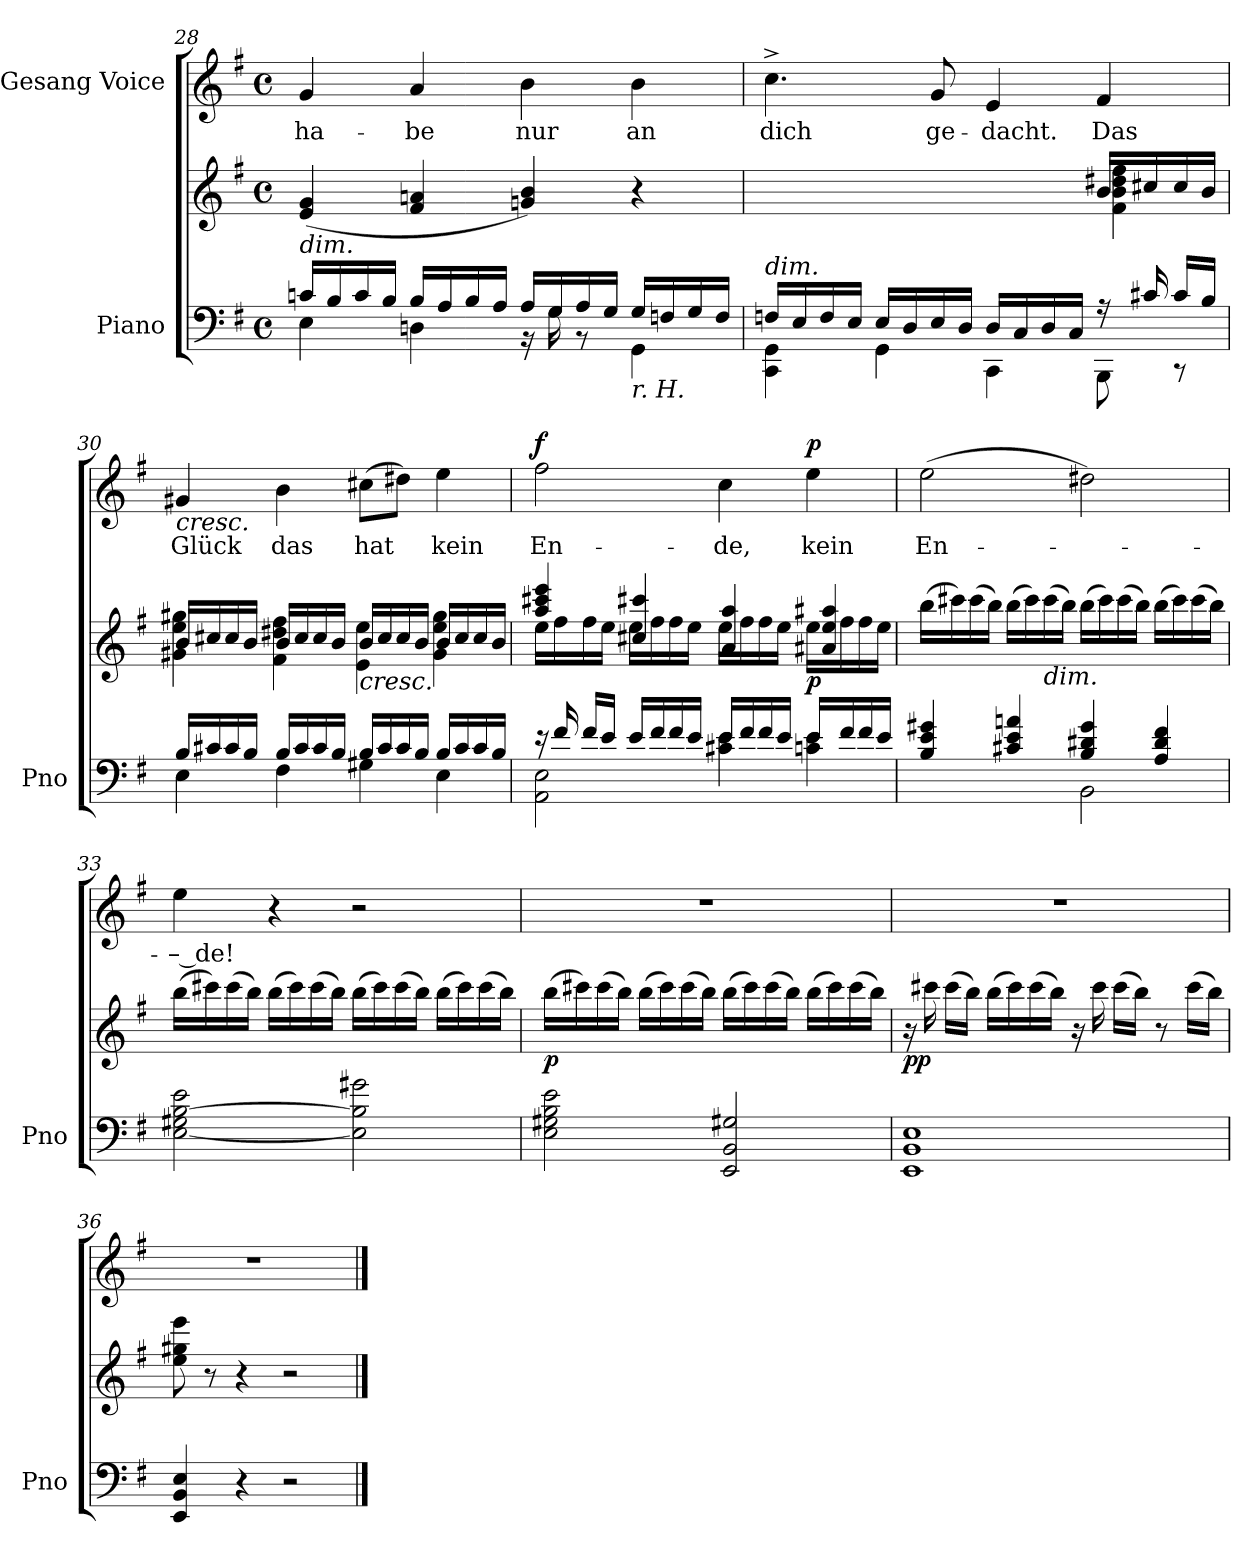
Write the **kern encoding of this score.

**kern	**kern	**dynam	**kern	**text	**dynam
*part2	*part2	*part2	*part1	*part1	*part1
*staff3	*staff2	*staff2/3	*staff1	*staff1	*staff1
*I"Piano	*	*	*I"Gesang Voice	*	*
*I'Pno	*	*	*	*	*
*clefF4	*clefG2	*	*clefG2	*	*
*k[f#]	*k[f#]	*	*k[f#]	*	*
*M4/4	*M4/4	*	*M4/4	*	*
*met(c)	*met(c)	*	*met(c)	*	*
=28	=28	=28	=28	=28	=28
*^	*	*	*	*	*
!	!	!LO:TX:b:i:t=dim.	!	!	!	!
!	!	!	!	!	!LO:LY:b	!
16cn/LL	4E\	(>4e/ 4g/	.	4g/	ha-	.
16B/	.	.	.	.	.	.
16c/	.	.	.	.	.	.
16B/JJ	.	.	.	.	.	.
!	!	!	!	!	!LO:LY:b	!
16B/LL	4Dn\	4f#/ 4an/	.	4a/	-be	.
16A/	.	.	.	.	.	.
16B/	.	.	.	.	.	.
16A/JJ	.	.	.	.	.	.
!	!	!	!	!	!LO:LY:b	!
16A/LL	16r	4gn/ 4b/)	.	4b\	nur	.
16G/	16G\	.	.	.	.	.
16A/	8r	.	.	.	.	.
16G/JJ	.	.	.	.	.	.
!LO:TX:b:i:t=r. H.	!	!	!	!	!	!
!	!	!	!	!	!LO:LY:b	!
16G/LL	4GG\	4r	.	4b\	an	.
16Fn/	.	.	.	.	.	.
16G/	.	.	.	.	.	.
16F/JJ	.	.	.	.	.	.
!!LO:LB:g=z
=29	=29	=29	=29	=29	=29	=29
*	*	*^	*	*	*	*
!LO:TX:a:i:t=dim.	!	!	!	!	!	!	!
!	!	!	!	!	!	!LO:LY:b	!
16Fn/LL	4CC\ 4GG\	2.ryy	2.ryy	.	4.cc^\	dich	.
16E/	.	.	.	.	.	.	.
16F/	.	.	.	.	.	.	.
16E/JJ	.	.	.	.	.	.	.
16E/LL	4GG\	.	.	.	.	.	.
16D/	.	.	.	.	.	.	.
!	!	!	!	!	!	!LO:LY:b	!
16E/	.	.	.	.	8g/	ge-	.
16D/JJ	.	.	.	.	.	.	.
!	!	!	!	!	!	!LO:LY:b	!
16D/LL	4CC\	.	.	.	4e/	-dacht.	.
16C/	.	.	.	.	.	.	.
16D/	.	.	.	.	.	.	.
16C/JJ	.	.	.	.	.	.	.
!	!	!	!	!	!	!LO:LY:b	!
16r	8BBB\	16b/LL	4f#\ 4b\ 4dd#X\ 4ff#\	.	4f#/	Das	.
16c#X/	.	16cc#X/	.	.	.	.	.
16c#/LL	8r	16cc#/	.	.	.	.	.
16B/JJ	.	16b/JJ	.	.	.	.	.
!!LO:PB:g=z
=30	=30	=30	=30	=30	=30	=30	=30
!	!	!	!	!	!	!LO:LY:b	!LO:HP:b
16B/LL	4E\	16b/LL	4g#X\ 4ee\ 4gg#X\	.	4g#X/	Glück	<
16c#X/	.	16cc#X/	.	.	.	.	.
16c#/	.	16cc#/	.	.	.	.	.
16B/JJ	.	16b/JJ	.	.	.	.	.
!	!	!	!	!	!	!LO:LY:b	!
16B/LL	4F#\	16b/LL	4f#\ 4dd#X\ 4ff#\	.	4b\	das	.
16c#/	.	16cc#/	.	.	.	.	.
16c#/	.	16cc#/	.	.	.	.	.
16B/JJ	.	16b/JJ	.	.	.	.	.
!	!	!LO:TX:b:i:t=cresc.	!	!	!	!	!
!	!	!	!	!	!	!LO:LY:b	!
16B/LL	4G#X\	16b/LL	4e\ 4ee\	.	(8cc#X\L	hat	.
16c#/	.	16cc#/	.	.	.	.	.
16c#/	.	16cc#/	.	.	8dd#X\J)	.	.
16B/JJ	.	16b/JJ	.	.	.	.	.
!	!	!	!	!	!	!LO:LY:b	!
16B/LL	4E\	16b/LL	4g#\ 4ee\ 4gg#\	.	4ee\	kein	.
16c#/	.	16cc#/	.	.	.	.	.
16c#/	.	16cc#/	.	.	.	.	.
16B/JJ	.	16b/JJ	.	.	.	.	.
=31	=31	=31	=31	=31	=31	=31	=31
!	!	!	!	!	!	!LO:LY:b	!LO:DY:a
16r	2AA\ 2E\	16ee\LL	4aa/ 4ccc#X/ 4eee/	.	2ff#\	En-	f
16f#/	.	16ff#\	.	.	.	.	.
16f#/LL	.	16ff#\	.	.	.	.	.
16e/JJ	.	16ee\JJ	.	.	.	.	.
16e/LL	.	16ee\LL	4cc#X/ 4ccc#X/	.	.	.	.
16f#/	.	16ff#\	.	.	.	.	.
16f#/	.	16ff#\	.	.	.	.	.
16e/JJ	.	16ee\JJ	.	.	.	.	.
!	!	!	!	!	!	!LO:LY:b	!
16e/LL	4c#X\ 4e\	16ee\LL	4a/ 4aa/	.	4cc\	-de,	.
16f#/	.	16ff#\	.	.	.	.	.
16f#/	.	16ff#\	.	.	.	.	.
16e/JJ	.	16ee\JJ	.	.	.	.	.
!	!	!	!	!LO:DY:b	!	!LO:LY:b	!LO:DY:a
16e/LL	4cn\ 4e\	16ee\LL	4a#X/ 4ee/ 4aa#X/	p	4ee\	kein	p
16f#/	.	16ff#\	.	.	.	.	.
16f#/	.	16ff#\	.	.	.	.	.
16e/JJ	.	16ee\JJ	.	.	.	.	.
*	*	*v	*v	*	*	*	*
!!LO:LB:g=z
=32	=32	=32	=32	=32	=32	=32
!	!	!	!	!	!LO:LY:b	!
4B/ 4e/ 4g#X/	2ryy	(>16bb\LL	.	(2ee\	En-	.
.	.	16ccc#X\)	.	.	.	.
.	.	(>16ccc#\	.	.	.	.
.	.	16bb\JJ)	.	.	.	.
4c#X/ 4e/ 4an/	.	(>16bb\LL	.	.	.	.
.	.	16ccc#\)	.	.	.	.
!	!	!LO:TX:b:i:t=dim.	!	!	!	!
.	.	(>16ccc#\	.	.	.	.
.	.	16bb\JJ)	.	.	.	.
4B/ 4d#X/ 4g#/	2BB\	(>16bb\LL	.	2dd#X\)	.	.
.	.	16ccc#\)	.	.	.	.
.	.	(>16ccc#\	.	.	.	.
.	.	16bb\JJ)	.	.	.	.
4A/ 4d#/ 4f#/	.	(>16bb\LL	.	.	.	.
.	.	16ccc#\)	.	.	.	.
.	.	(>16ccc#\	.	.	.	.
.	.	16bb\JJ)	.	.	.	.
*v	*v	*	*	*	*	*
.	.	.	.	.	[
!!LO:LB:g=z
=33	=33	=33	=33	=33	=33
!	!	!	!	!LO:LY:b	!
[2E\ 2G#X\ [2B\ 2e\	(>16bb\LL	.	4ee\	– de!	.
.	16ccc#X\)	.	.	.	.
.	(>16ccc#\	.	.	.	.
.	16bb\JJ)	.	.	.	.
.	(>16bb\LL	.	4r	.	.
.	16ccc#\)	.	.	.	.
.	(>16ccc#\	.	.	.	.
.	16bb\JJ)	.	.	.	.
2E\] 2B\] 2g#X\	(>16bb\LL	.	2r	.	.
.	16ccc#\)	.	.	.	.
.	(>16ccc#\	.	.	.	.
.	16bb\JJ)	.	.	.	.
.	(>16bb\LL	.	.	.	.
.	16ccc#\)	.	.	.	.
.	(>16ccc#\	.	.	.	.
.	16bb\JJ)	.	.	.	.
=34	=34	=34	=34	=34	=34
!	!	!LO:DY:b	!	!	!
2E\ 2G#X\ 2B\ 2e\	(>16bb\LL	p	1r	.	.
.	16ccc#X\)	.	.	.	.
.	(>16ccc#\	.	.	.	.
.	16bb\JJ)	.	.	.	.
.	(>16bb\LL	.	.	.	.
.	16ccc#\)	.	.	.	.
.	(>16ccc#\	.	.	.	.
.	16bb\JJ)	.	.	.	.
2EE/ 2BB/ 2G#X/	(>16bb\LL	.	.	.	.
.	16ccc#\)	.	.	.	.
.	(>16ccc#\	.	.	.	.
.	16bb\JJ)	.	.	.	.
.	(>16bb\LL	.	.	.	.
.	16ccc#\)	.	.	.	.
.	(>16ccc#\	.	.	.	.
.	16bb\JJ)	.	.	.	.
!!LO:LB:g=z
=35	=35	=35	=35	=35	=35
!	!	!LO:DY:b	!	!	!
1EE 1BB 1E	16r	pp	1r	.	.
.	16ccc#X\	.	.	.	.
.	(>16ccc#\LL	.	.	.	.
.	16bb\JJ)	.	.	.	.
.	(>16bb\LL	.	.	.	.
.	16ccc#\)	.	.	.	.
.	(>16ccc#\	.	.	.	.
.	16bb\JJ)	.	.	.	.
.	16r	.	.	.	.
.	16ccc#\	.	.	.	.
.	(>16ccc#\LL	.	.	.	.
.	16bb\JJ)	.	.	.	.
.	8r	.	.	.	.
.	(>16ccc#\LL	.	.	.	.
.	16bb\JJ)	.	.	.	.
=36	=36	=36	=36	=36	=36
4EE/ 4BB/ 4E/	8ee\ 8gg#X\ 8eee\	.	1r	.	.
.	8r	.	.	.	.
4r	4r	.	.	.	.
2r	2r	.	.	.	.
==	==	==	==	==	==
*-	*-	*-	*-	*-	*-
